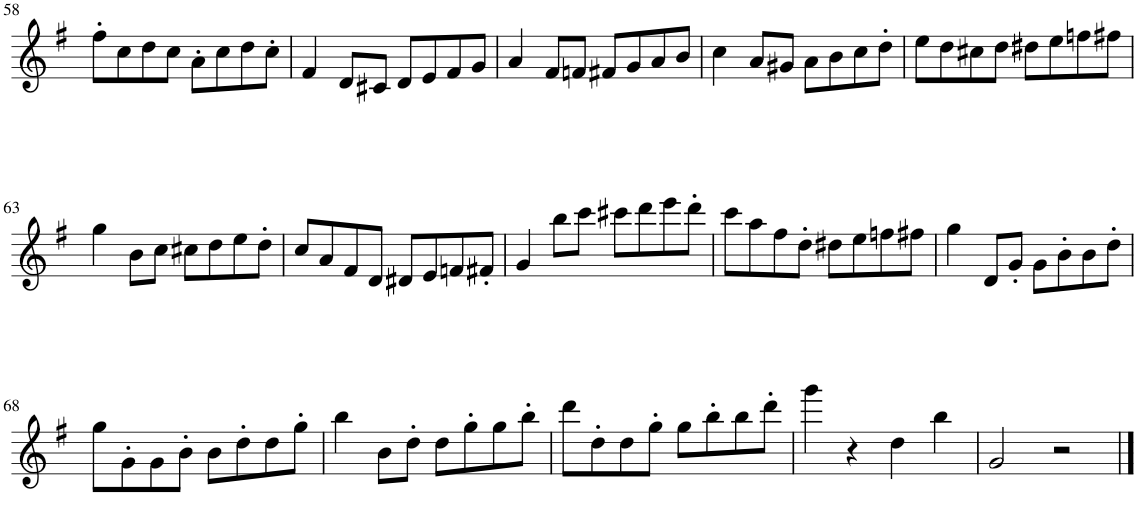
**kern
*part1
*staff1
*I"Flute
*I'Fl.
!!LO:PB:g=z
*clefG2
*k[f#]
*M4/4
=58
8ff#'\L
8cc\
8dd\
8cc\J
8a'\L
8cc\
8dd\
8cc'\J
=59
4f#/
8d/L
8c#X/J
8d/L
8e/
8f#/
8g/J
=60
4a/
8f#/L
8fn/J
8f#X/L
8g/
8a/
8b/J
=61
4cc\
8a/L
8g#X/J
8a\L
8b\
8cc\
8dd'\J
=62
8ee\L
8dd\
8cc#X\
8dd\J
8dd#X\L
8ee\
8ffn\
8ff#X\J
!!LO:LB:g=z
=63
4gg\
8b\L
8cc\J
8cc#X\L
8dd\
8ee\
8dd'\J
=64
8cc/L
8a/
8f#/
8d/J
8d#X/L
8e/
8fn/
8f#X'/J
=65
4g/
8bb\L
8ccc\J
8ccc#X\L
8ddd\
8eee\
8ddd'\J
=66
8ccc\L
8aa\
8ff#\
8dd'\J
8dd#X\L
8ee\
8ffn\
8ff#X\J
=67
4gg\
8d/L
8g'/J
8g\L
8b'\
8b\
8dd'\J
!!LO:LB:g=z
=68
8gg\L
8g'\
8g\
8b'\J
8b\L
8dd'\
8dd\
8gg'\J
=69
4bb\
8b\L
8dd'\J
8dd\L
8gg'\
8gg\
8bb'\J
=70
8ddd\L
8dd'\
8dd\
8gg'\J
8gg\L
8bb'\
8bb\
8ddd'\J
=71
4ggg\
4r
4dd\
4bb\
=72
2g/
2r
==
*-
